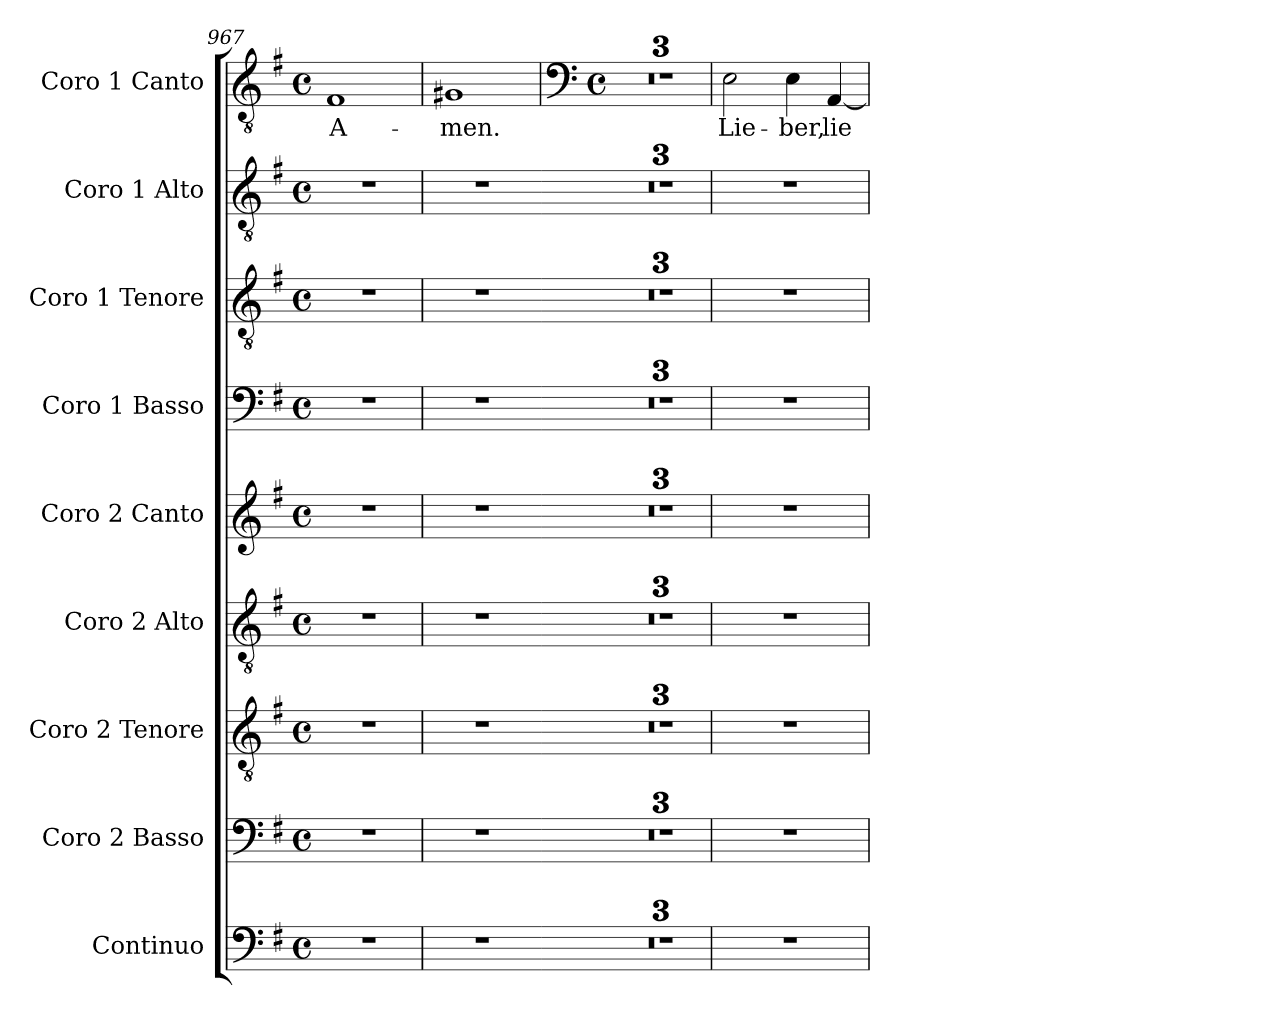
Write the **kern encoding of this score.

**kern	**kern	**kern	**kern	**kern	**kern	**kern	**kern	**kern	**text
*part9	*part8	*part7	*part6	*part5	*part4	*part3	*part2	*part1	*part1
*staff9	*staff8	*staff7	*staff6	*staff5	*staff4	*staff3	*staff2	*staff1	*staff1
*I"Continuo	*I"Coro 2  Basso	*I"Coro 2  Tenore	*I"Coro 2  Alto	*I"Coro 2  Canto	*I"Coro 1  Basso	*I"Coro 1  Tenore	*I"Coro 1  Alto	*I"Coro 1  Canto	*
*clefF4	*clefF4	*clefGv2	*clefGv2	*clefG2	*clefF4	*clefGv2	*clefGv2	*clefGv2	*
*k[f#]	*k[f#]	*k[f#]	*k[f#]	*k[f#]	*k[f#]	*k[f#]	*k[f#]	*k[f#]	*
*G:	*G:	*G:	*G:	*G:	*G:	*G:	*G:	*G:	*
*M4/4	*M4/4	*M4/4	*M4/4	*M4/4	*M4/4	*M4/4	*M4/4	*M4/4	*
*met(c)	*met(c)	*met(c)	*met(c)	*met(c)	*met(c)	*met(c)	*met(c)	*met(c)	*
=967	=967	=967	=967	=967	=967	=967	=967	=967	=967
!	!	!	!	!	!	!	!	!	!LO:LY:b:cj
1r	1r	1r	1r	1r	1r	1r	1r	1F#	A-
=968	=968	=968	=968	=968	=968	=968	=968	=968	=968
!	!	!	!	!	!	!	!	!	!LO:LY:b:cj
1r	1r	1r	1r	1r	1r	1r	1r	1G#X	-men.
!!LO:PB:g=z
=969	=969	=969	=969	=969	=969	=969	=969	=969!	=969!
*	*	*	*	*	*	*	*	*clefF4	*
*	*	*	*	*	*	*	*	*M4/4	*
*	*	*	*	*	*	*	*	*met(c)	*
1r	1r	1r	1r	1r	1r	1r	1r	1r	.
=970	=970	=970	=970	=970	=970	=970	=970	=970	=970
1r	1r	1r	1r	1r	1r	1r	1r	1r	.
=971	=971	=971	=971	=971	=971	=971	=971	=971	=971
1r	1r	1r	1r	1r	1r	1r	1r	1r	.
=972	=972	=972	=972	=972	=972	=972	=972	=972	=972
!	!	!	!	!	!	!	!	!	!LO:LY:b:cj
1r	1r	1r	1r	1r	1r	1r	1r	2E\	Lie-
!	!	!	!	!	!	!	!	!	!LO:LY:b:cj
.	.	.	.	.	.	.	.	4E\	-ber,
!	!	!	!	!	!	!	!	!	!LO:LY:b:cj
.	.	.	.	.	.	.	.	[<4AA/	lie-
=	=	=	=	=	=	=	=	=	=
*-	*-	*-	*-	*-	*-	*-	*-	*-	*-
